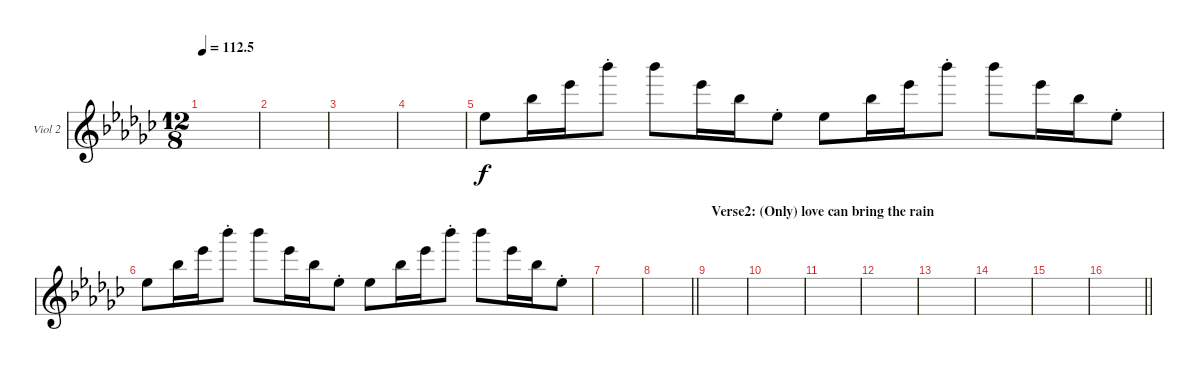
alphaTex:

\bracketExtendMode groupsimilarinstruments
\firstSystemTrackNameOrientation horizontal
\otherSystemsTrackNameOrientation horizontal
\track ("2nd violin" "Viol 2") {instrument electricguitarclean}
\staff {score}
\tuning (E4 B3 G3 D3 A2 E2)
\ts (12 8)
\tempo
112.5
\accidentals auto
\clef g2
\ottava regular
\simile none
\scale
0.333333
\ks ebminor
|
\scale
0.333333 |
\scale
0.333333 |
\scale
0.333333 |
\scale
0.333333 13.4.8 11.2.16 11.1.16 18.1{st}.8 18.1.8 16.2.16 15.3.16 13.4{st}.8 13.4.8 11.2.16 11.1.16 18.1{st}.8 18.1.8 16.2.16 15.3.16 13.4{st}.8 |
\scale
0.333333 13.4.8 11.2.16 11.1.16 18.1{st}.8 18.1.8 16.2.16 15.3.16 13.4{st}.8 13.4.8 11.2.16 11.1.16 18.1{st}.8 18.1.8 16.2.16 15.3.16 13.4{st}.8 |
\scale
0.333333 |
\scale
0.333333
\barLineRight lightlight
|
\section ("" "Verse2: (Only) love can bring the rain")
\scale
0.333333 |
|
|
\scale
0.333333 |
\scale
0.333333 |
\scale
0.333333 |
\scale
0.333333 |
\scale
0.333333
\barLineRight lightlight
